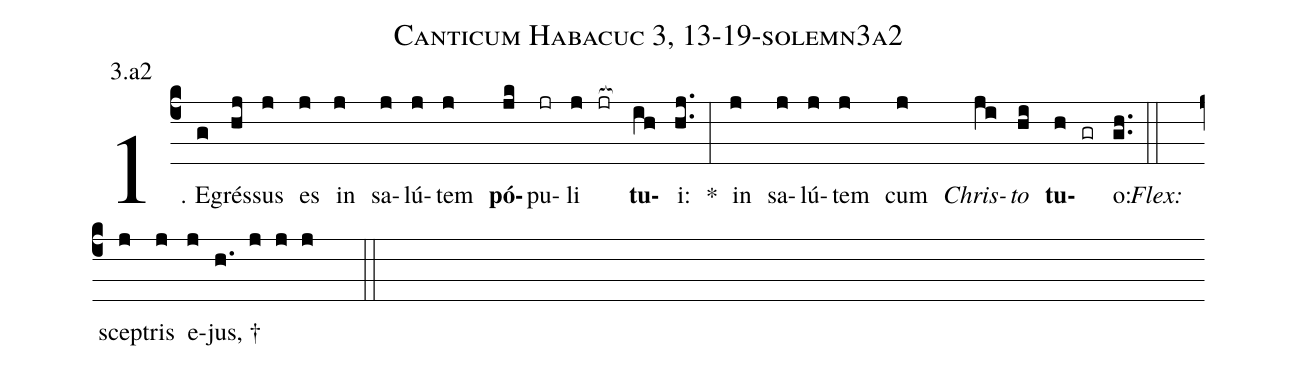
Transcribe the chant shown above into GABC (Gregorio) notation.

name: Canticum Habacuc 3, 13-19-solemn3a2;
annotation: 3.a2;
%%
(c4)1. E(g)grés(hj)sus(j) es(j) in(j) sa(j)lú(j)tem(j) <b>pó</b>(jk)pu(jr)li(j jr[ocb:1{]) <b>tu</b>(ih[ocb:0}])i:(hj..) *(:) in(j) sa(j)lú(j)tem(j) cum(j) <i>Chris</i>(ji)<i>to</i>(hi) <b>tu</b>(h gr)o:(gh..) (::)
<i>Flex:</i>()  scep(j)tris(j) e(j)jus, †(h. j j j  ::)
